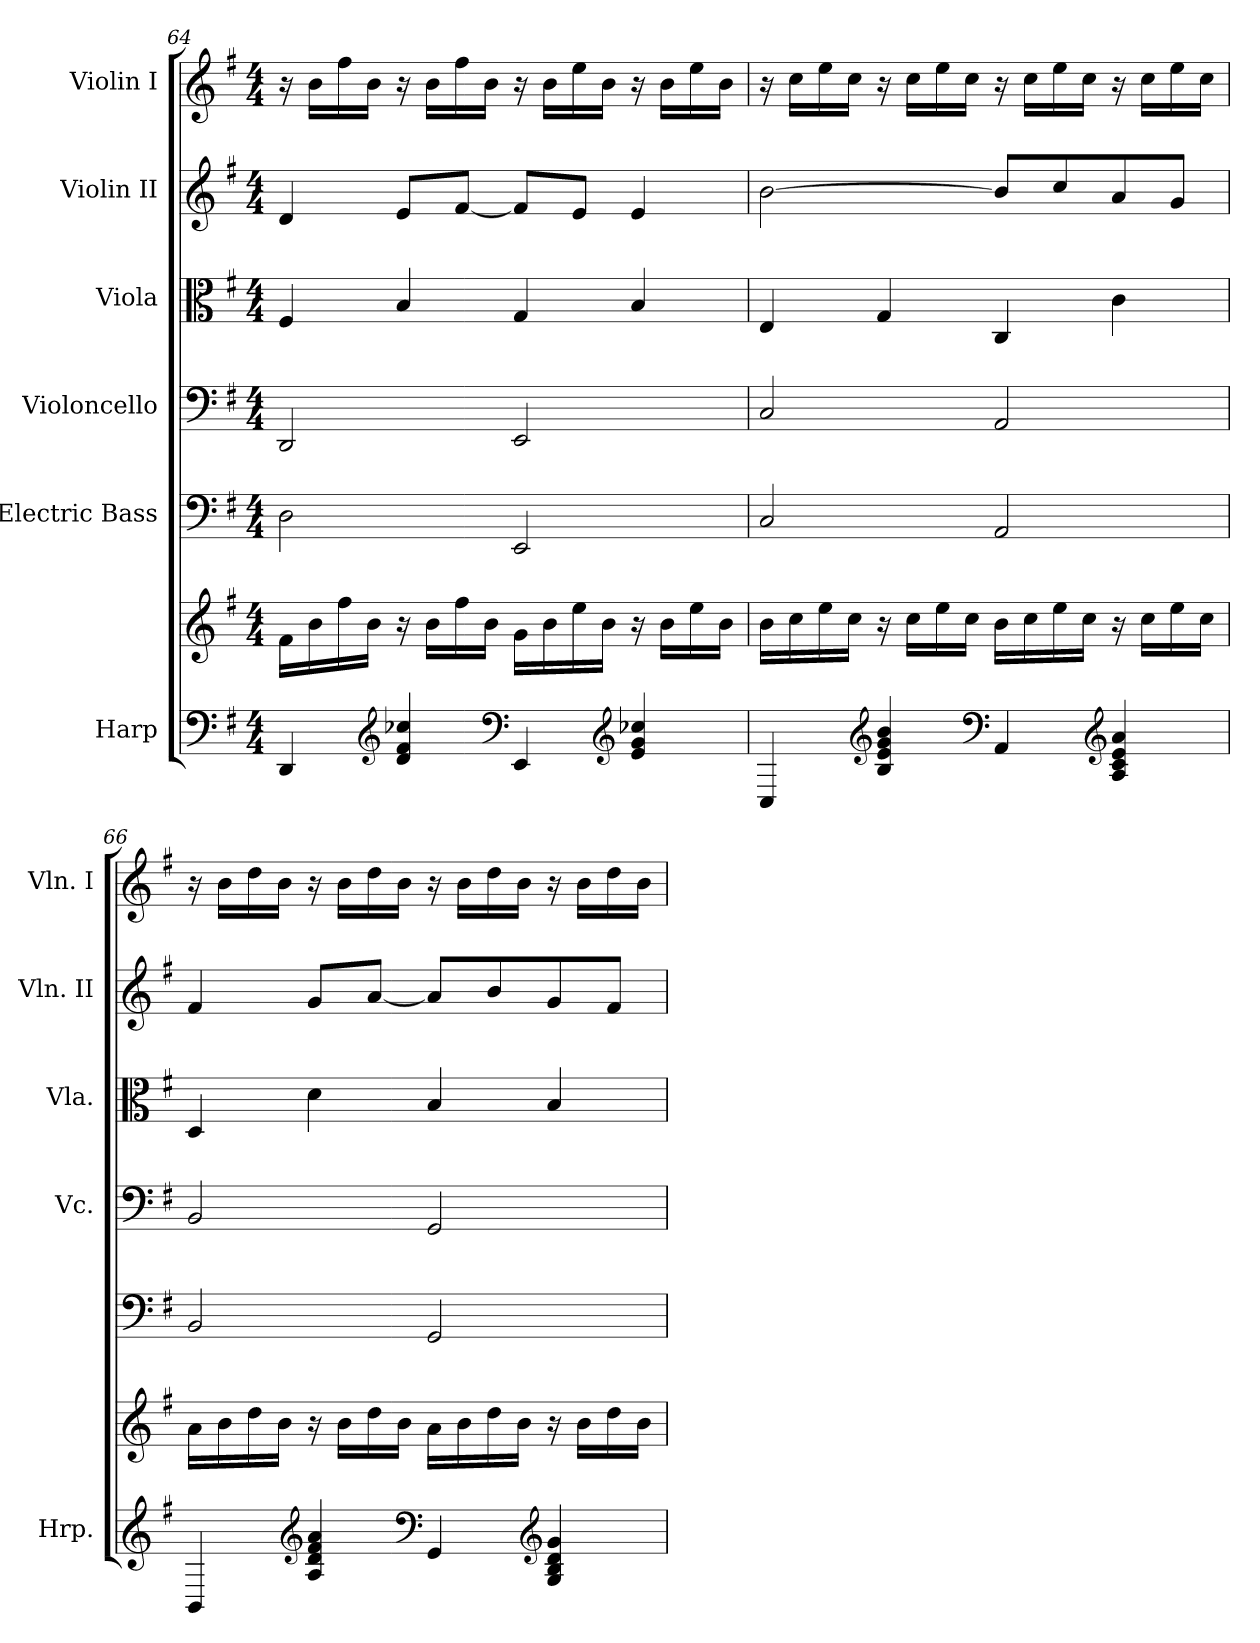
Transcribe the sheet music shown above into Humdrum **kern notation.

**kern	**kern	**kern	**kern	**kern	**kern	**kern
*part6	*part6	*part5	*part4	*part3	*part2	*part1
*staff7	*staff6	*staff5	*staff4	*staff3	*staff2	*staff1
*I"Harp	*	*I"Electric Bass	*I"Violoncello	*I"Viola	*I"Violin II	*I"Violin I
*I'Hrp.	*	*	*I'Vc.	*I'Vla.	*I'Vln. II	*I'Vln. I
*clefF4	*clefG2	*clefF4	*clefF4	*clefC3	*clefG2	*clefG2
*	*	*ITrd7c12	*	*	*	*
*k[f#]	*k[f#]	*k[f#]	*k[f#]	*k[f#]	*k[f#]	*k[f#]
*M4/4	*M4/4	*M4/4	*M4/4	*M4/4	*M4/4	*M4/4
=64	=64	=64	=64	=64	=64	=64
4DD/	16f#\LL	2DD\	2DD/	4F#/	4d/	16r
.	16b\	.	.	.	.	16b\LL
.	16ff#\	.	.	.	.	16ff#\
.	16b\JJ	.	.	.	.	16b\JJ
*clefG2	*	*	*	*	*	*
4d/ 4f#/ 4cc-X/	16r	.	.	4B/	8e/L	16r
.	16b\LL	.	.	.	.	16b\LL
.	16ff#\	.	.	.	[8f#/J	16ff#\
.	16b\JJ	.	.	.	.	16b\JJ
*clefF4	*	*	*	*	*	*
4EE/	16g\LL	2EEE/	2EE/	4G/	8f#/L]	16r
.	16b\	.	.	.	.	16b\LL
.	16ee\	.	.	.	8e/J	16ee\
.	16b\JJ	.	.	.	.	16b\JJ
*clefG2	*	*	*	*	*	*
4e/ 4g/ 4cc-X/	16r	.	.	4B/	4e/	16r
.	16b\LL	.	.	.	.	16b\LL
.	16ee\	.	.	.	.	16ee\
.	16b\JJ	.	.	.	.	16b\JJ
!!LO:PB:g=z
=65	=65	=65	=65	=65	=65	=65
4C/	16b\LL	2CC/	2C/	4E/	[2b\	16r
.	16cc\	.	.	.	.	16cc\LL
.	16ee\	.	.	.	.	16ee\
.	16cc\JJ	.	.	.	.	16cc\JJ
*clefG2	*	*	*	*	*	*
4B/ 4e/ 4g/ 4b/	16r	.	.	4G/	.	16r
.	16cc\LL	.	.	.	.	16cc\LL
.	16ee\	.	.	.	.	16ee\
.	16cc\JJ	.	.	.	.	16cc\JJ
*clefF4	*	*	*	*	*	*
4AA/	16b\LL	2AAA/	2AA/	4C/	8b/L]	16r
.	16cc\	.	.	.	.	16cc\LL
.	16ee\	.	.	.	8cc/	16ee\
.	16cc\JJ	.	.	.	.	16cc\JJ
*clefG2	*	*	*	*	*	*
4A/ 4c/ 4e/ 4a/	16r	.	.	4c\	8a/	16r
.	16cc\LL	.	.	.	.	16cc\LL
.	16ee\	.	.	.	8g/J	16ee\
.	16cc\JJ	.	.	.	.	16cc\JJ
=66	=66	=66	=66	=66	=66	=66
4BB/	16a\LL	2BBB/	2BB/	4D/	4f#/	16r
.	16b\	.	.	.	.	16b\LL
.	16dd\	.	.	.	.	16dd\
.	16b\JJ	.	.	.	.	16b\JJ
*clefG2	*	*	*	*	*	*
4A/ 4d/ 4f#/ 4a/	16r	.	.	4d\	8g/L	16r
.	16b\LL	.	.	.	.	16b\LL
.	16dd\	.	.	.	[8a/J	16dd\
.	16b\JJ	.	.	.	.	16b\JJ
*clefF4	*	*	*	*	*	*
4GG/	16a\LL	2GGG/	2GG/	4B/	8a/L]	16r
.	16b\	.	.	.	.	16b\LL
.	16dd\	.	.	.	8b/	16dd\
.	16b\JJ	.	.	.	.	16b\JJ
*clefG2	*	*	*	*	*	*
4G/ 4B/ 4d/ 4g/	16r	.	.	4B/	8g/	16r
.	16b\LL	.	.	.	.	16b\LL
.	16dd\	.	.	.	8f#/J	16dd\
.	16b\JJ	.	.	.	.	16b\JJ
=	=	=	=	=	=	=
*-	*-	*-	*-	*-	*-	*-
